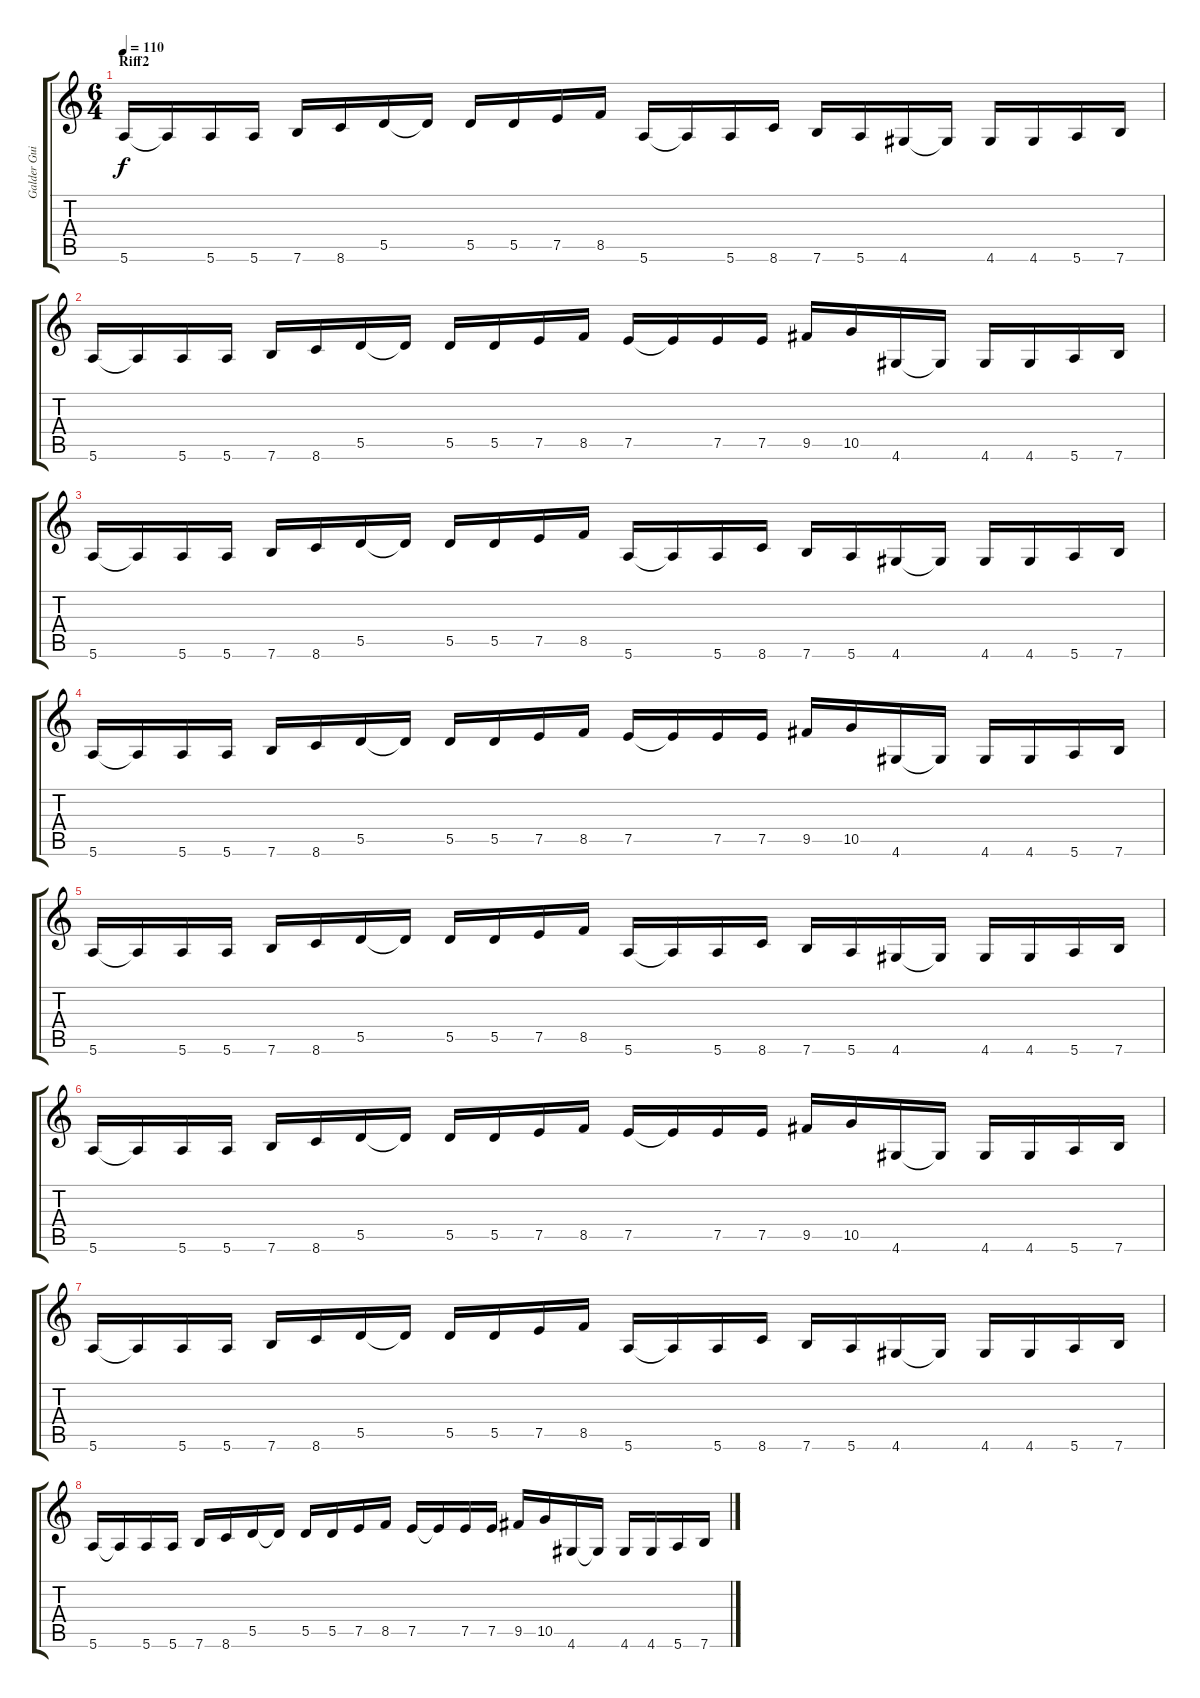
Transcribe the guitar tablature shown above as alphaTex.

\track ("Galder Guitar 1" "Galder Gui") {instrument distortionguitar}
\staff {score tabs}
\tuning (E4 B3 G3 D3 A2 E2) {hide}
\ts (6 4)
\section ("" "Riff2")
\tempo 110
\clef g2
\ks c
5.6.16{dy f} 5.6{t}.16 5.6.16 5.6.16 7.6.16 8.6.16 5.5.16 5.5{t}.16 5.5.16 5.5.16 7.5.16 8.5.16 5.6.16 5.6{t}.16 5.6.16 8.6.16 7.6.16 5.6.16 4.6.16 4.6{t}.16 4.6.16 4.6.16 5.6.16 7.6.16 |
5.6.16 5.6{t}.16 5.6.16 5.6.16 7.6.16 8.6.16 5.5.16 5.5{t}.16 5.5.16 5.5.16 7.5.16 8.5.16 7.5.16 7.5{t}.16 7.5.16 7.5.16 9.5.16 10.5.16 4.6.16 4.6{t}.16 4.6.16 4.6.16 5.6.16 7.6.16 |
5.6.16 5.6{t}.16 5.6.16 5.6.16 7.6.16 8.6.16 5.5.16 5.5{t}.16 5.5.16 5.5.16 7.5.16 8.5.16 5.6.16 5.6{t}.16 5.6.16 8.6.16 7.6.16 5.6.16 4.6.16 4.6{t}.16 4.6.16 4.6.16 5.6.16 7.6.16 |
5.6.16 5.6{t}.16 5.6.16 5.6.16 7.6.16 8.6.16 5.5.16 5.5{t}.16 5.5.16 5.5.16 7.5.16 8.5.16 7.5.16 7.5{t}.16 7.5.16 7.5.16 9.5.16 10.5.16 4.6.16 4.6{t}.16 4.6.16 4.6.16 5.6.16 7.6.16 |
5.6.16 5.6{t}.16 5.6.16 5.6.16 7.6.16 8.6.16 5.5.16 5.5{t}.16 5.5.16 5.5.16 7.5.16 8.5.16 5.6.16 5.6{t}.16 5.6.16 8.6.16 7.6.16 5.6.16 4.6.16 4.6{t}.16 4.6.16 4.6.16 5.6.16 7.6.16 |
5.6.16 5.6{t}.16 5.6.16 5.6.16 7.6.16 8.6.16 5.5.16 5.5{t}.16 5.5.16 5.5.16 7.5.16 8.5.16 7.5.16 7.5{t}.16 7.5.16 7.5.16 9.5.16 10.5.16 4.6.16 4.6{t}.16 4.6.16 4.6.16 5.6.16 7.6.16 |
5.6.16 5.6{t}.16 5.6.16 5.6.16 7.6.16 8.6.16 5.5.16 5.5{t}.16 5.5.16 5.5.16 7.5.16 8.5.16 5.6.16 5.6{t}.16 5.6.16 8.6.16 7.6.16 5.6.16 4.6.16 4.6{t}.16 4.6.16 4.6.16 5.6.16 7.6.16 |
5.6.16 5.6{t}.16 5.6.16 5.6.16 7.6.16 8.6.16 5.5.16 5.5{t}.16 5.5.16 5.5.16 7.5.16 8.5.16 7.5.16 7.5{t}.16 7.5.16 7.5.16 9.5.16 10.5.16 4.6.16 4.6{t}.16 4.6.16 4.6.16 5.6.16 7.6.16
